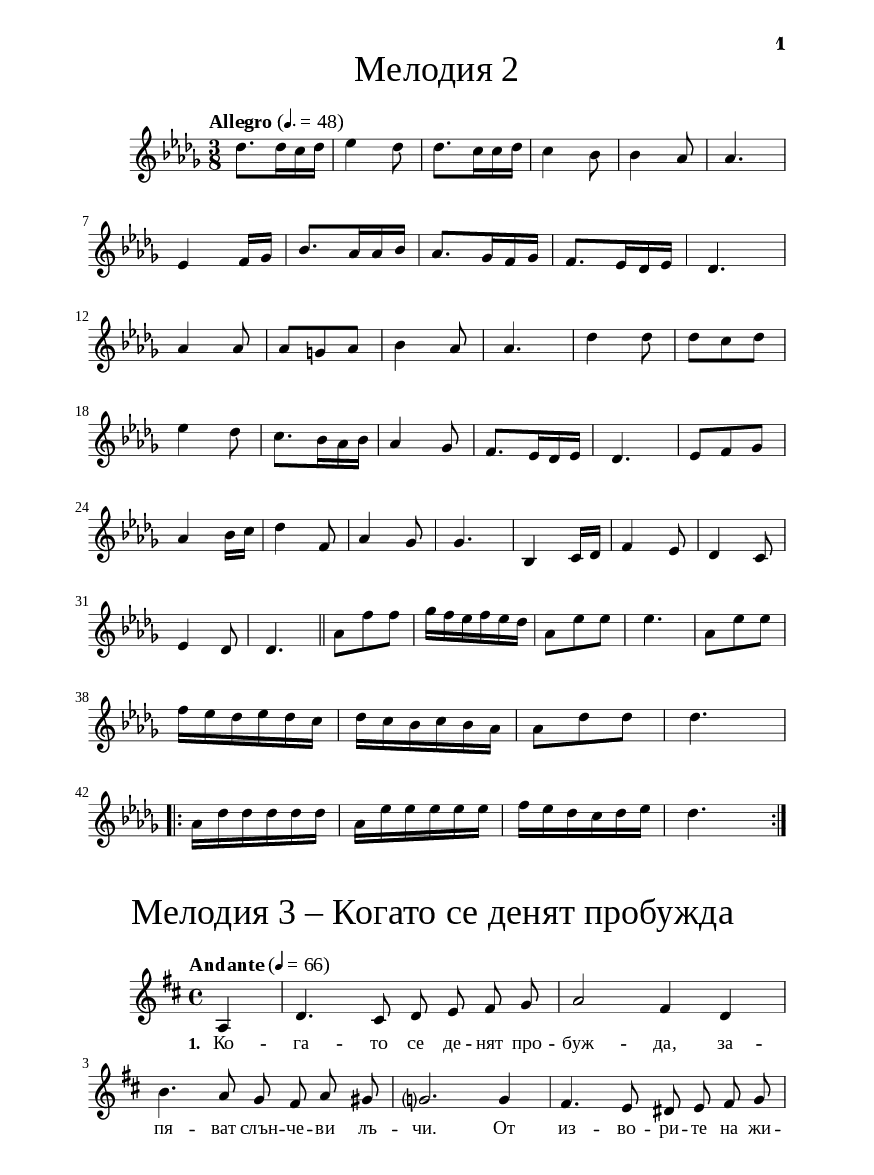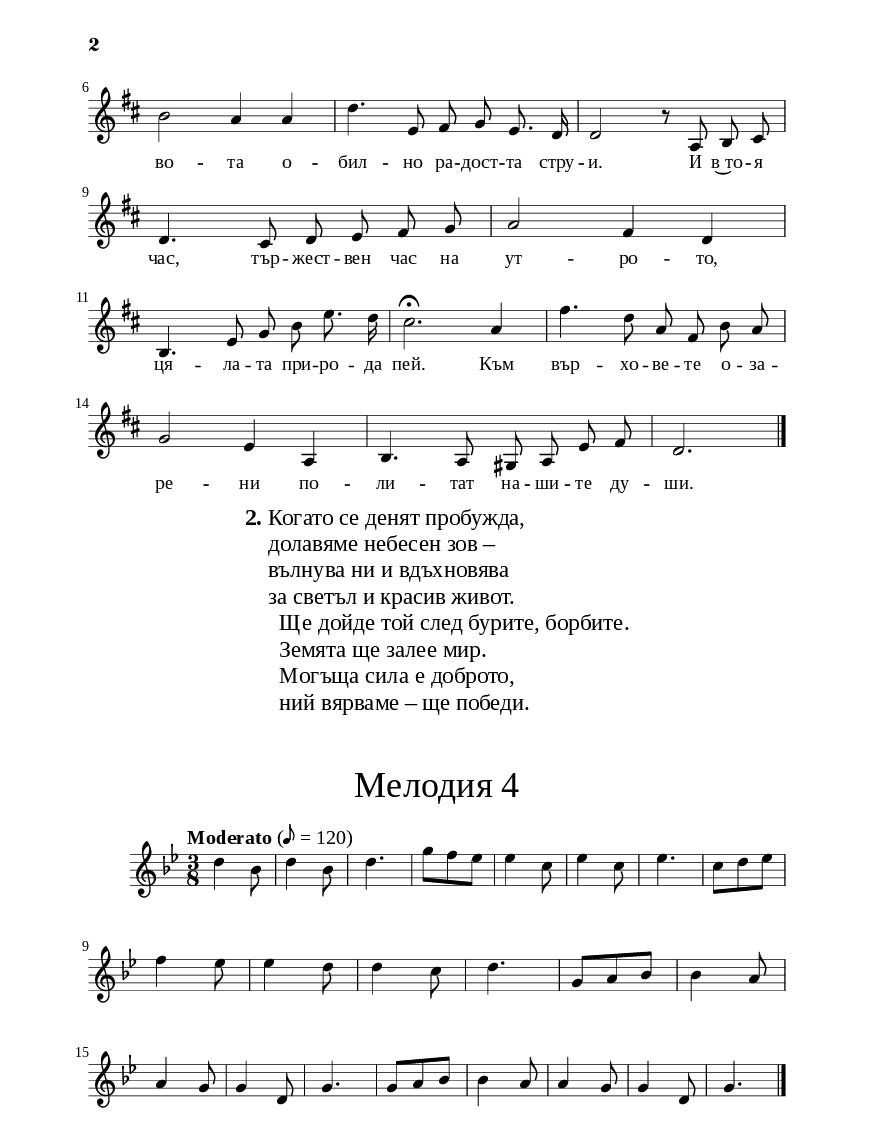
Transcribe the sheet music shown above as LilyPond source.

\version "2.24.4"

% include paper part and global functions
\include "include/globals.ily"

\bookpart {
  \label #'ref186
  \tocItem \markup "Мелодия 2"
  \paper {
    print-all-headers = ##t
    print-page-number = ##t
    print-first-page-number = ##t


    % put page numbers on the top and change the font style.
    oddHeaderMarkup = \markup
    \fill-line {
      ""
      \unless \on-first-page-of-part \fromproperty #'header:instrument
      \if \should-print-page-number \abs-fontsize #7 { \number \fromproperty #'page:page-number-string }
    }
    %% evenHeaderMarkup would inherit the value of
    %% oddHeaderMarkup if it were not defined here
    evenHeaderMarkup = \markup
    \fill-line {
      \if \should-print-page-number \abs-fontsize #7 { \number \fromproperty #'page:page-number-string }
      \unless \on-first-page-of-part \fromproperty #'header:instrument
      ""
    }

    oddFooterMarkup = \markup ""

    evenFooterMarkup = ""
    left-margin = 1.5\cm
    right-margin = 1.5\cm
    top-margin = 1\cm
    bottom-margin = 1.2\cm
    ragged-bottom = ##t % do not spread the staves to fill the whole vertical space
    top-markup-spacing.basic-distance = 0\mm % margin between page number and system for the first page
    top-system-spacing.basic-distance = 10\mm % margin between page number and system for the other pages

    % change distance between staves
    system-system-spacing =
    #'((basic-distance . 13.5)
       (minimum-distance . 6)
       (padding . 1)
       (stretchability . 12))
  }
  \score {
    \include "include/score-layout.ily"

    \new Voice \absolute {
      \clef treble
      \key des \major
      \time 3/8
      \tempoFunc "Allegro" 4. "48"
      des''8. des''16 c''16 des''16
      | % 2
      es''4 des''8 | % 3
      des''8. c''16 c''16 des''16
      | % 4
      c''4 bes'8  | % 5
      bes'4  as'8 | % 6
      as'4. \break| % 7
      es'4  f'16  ges'16  | % 8
      bes'8.  as'16  as'16 bes'16  | % 9
      as'8.  ges'16  f'16  ges'16 |
      f'8.  es'16  des'16  es'16 | % 11
      des'4. \break | % 12
      as'4  as'8  | % 13
      as'8  g'8  as'8 | % 14
      bes'4  as'8  | % 15
      as'4.| % 16
      des''4 des ''8 | % 17
      des''8 c''8 des''8 \break | % 18
      es''4 des''8  | % 19
      c''8. bes'16  as'16 bes'16 |
      as'4  ges'8   | % 21
      f'8. es'16 des'16  es'16 | % 22
      des'4. |
      es'8  f'8  ges'8 \break| % 24
      as'4 bes'16 c''16  | % 25
      des''4  f'8 | % 26
      as'4  ges'8 |  % 27
      ges'4. | % 28
      bes4  c'16  des'16   | % 29
      f'4  es'8  |
      des'4  c'8  \break | % 31
      es'4  des'8 | % 32
      des'4. |  \bar "||" % 33
      as'8 f''8 f''8 | % 34
      ges''16 f''16 es''16 f''16
      es''16 des''16  | % 35
      as'8 es''8 es''8 | % 36
      es''4.  | % 37
      as'8 es''8 es''8   | \break  % 38
      f''16 es''16 des''16 es''16
      des''16 c''16 | % 39
      des''16 c''16 bes'16 c''16
      bes'16  as'16 |
      as'8 des''8 des''8 | % 41
      des''4.  | \break  % 42
      \bar ".|:-|" as'16 des''16 des''16 des''16
      des''16 des''16  | % 43
      as'16 es''16 es''16 es''16
      es''16 es''16  | % 44
      f''16 es''16 des''16 c''16
      des''16 es''16 | % 45
      des''4. \bar ":|."
    }

    \addlyrics {}

    \header {
      title = \titleFunc #'ref_desc_13 "Мелодия 2" " Melodija 2 – V radostta na denja"
    }

    \midi{}

  } % score


  \label #'ref188
  \tocItem \markup "Мелодия 3 – Когато се денят пробужда"
  \score {
    \include "include/score-layout.ily"

    \new Voice \relative c' {
      \clef treble
      \key d \major
      \time 4/4
      \tempoFunc "Andante" 4 "66"
      \autoBeamOff
      \partial 4
      a4 | d4. cis8 d8 e8 fis8 g8 | a2 fis4 d4 | \break

      b'4. a8 g fis a gis |g?2. g4 | fis4. e8 dis e fis g | \break

      b2 a4 a |d4. e,8 fis8 g8 e8. d16 | d2 r8 a8 b8 cis8 | \break

      d4. cis8 d e fis g | a2 fis4 d4 | \break

      b4. e8 g b e8. d16 | cis2.\fermata a4 | fis'4. d8 a fis b a \break |

      g2 e4 a,4 | b4. a8 gis a e'8 fis | d2 . \bar "|." \break
    }


    \addlyrics {
      \set stanza = "1. " Ко -- га -- то се де -- нят про -- буж -- да,
      за -- пя -- ват слън -- че -- ви лъ -- чи.
      От из -- во -- ри -- те на жи -- во -- та
      о -- бил -- но ра -- дост -- та стру -- и.
      И в~то -- я час, тър -- жест -- вен час на ут -- ро -- то,
      ця -- ла -- та при -- ро -- да пей.
      Към вър -- хо -- ве -- те о -- за -- ре -- ни
      по -- ли -- тат на -- ши -- те ду -- ши.}

      \header {
        title = \titleFunc #'ref_desc_13 "Мелодия 3 – Когато се денят пробужда " "Melodija – Kogato se denjat probužda"
      }

      \midi{}

    } % score

    \markup \abs-fontsize #11 \override #`(baseline-skip . ,bgCoupletBaselineSkip) {
      \fill-line {
        \column {
          \line {
            \bold "2."
            \column {
              "Когато се денят пробужда,"
              "долавяме небесен зов – "
              "вълнува ни и вдъхновява"
              "за светъл и красив живот."
              "  Ще дойде той след бурите, борбите."
              "  Земята ще залее мир."
              "  Могъща сила е доброто,"
              "  ний вярваме – ще победи."
            }
          }
        }
      }
    }



    \markup \vspace #2

    \label #'ref189
    \tocItem \markup "Мелодия 4"
    \score {
      \include "include/score-layout.ily"

      \new Voice \absolute {
        \clef treble
        \key g \minor
        \time 3/8
        \tempoFunc "Moderato" 8 "120"
        d''4 bes'8 | % 2
        d''4 bes'8 | % 3
        d''4. | % 4
        g''8  f''8 es''8 | % 5
        es''4 c''8 | % 6
        es''4 c''8 | % 7
        es''4. | % 8
        c''8  d''8  es''8 \break | % 9
        f''4 es''8 |
        es''4 d''8 | % 11
        d''4 c''8 | % 12
        d''4. | % 13
        g'8  a'8 bes'8 | % 14
        bes'4  a'8 \break | % 15
        a'4  g'8 | % 16
        g'4  d'8 | % 17
        g'4. | % 18
        g'8 a'8 bes'8 | % 19
        bes'4  a'8 |
        a'4  g'8 | % 21
        g'4  d'8 | % 22
        g'4. \bar "|."
      }

      \addlyrics {
      }

      \header {
        title = \titleFunc #'ref_desc_13 "Мелодия 4" "Melodija – Ozarenie"
      }

      \midi{}

    } % score

  } % bookpart

  % Più mosso
  %
